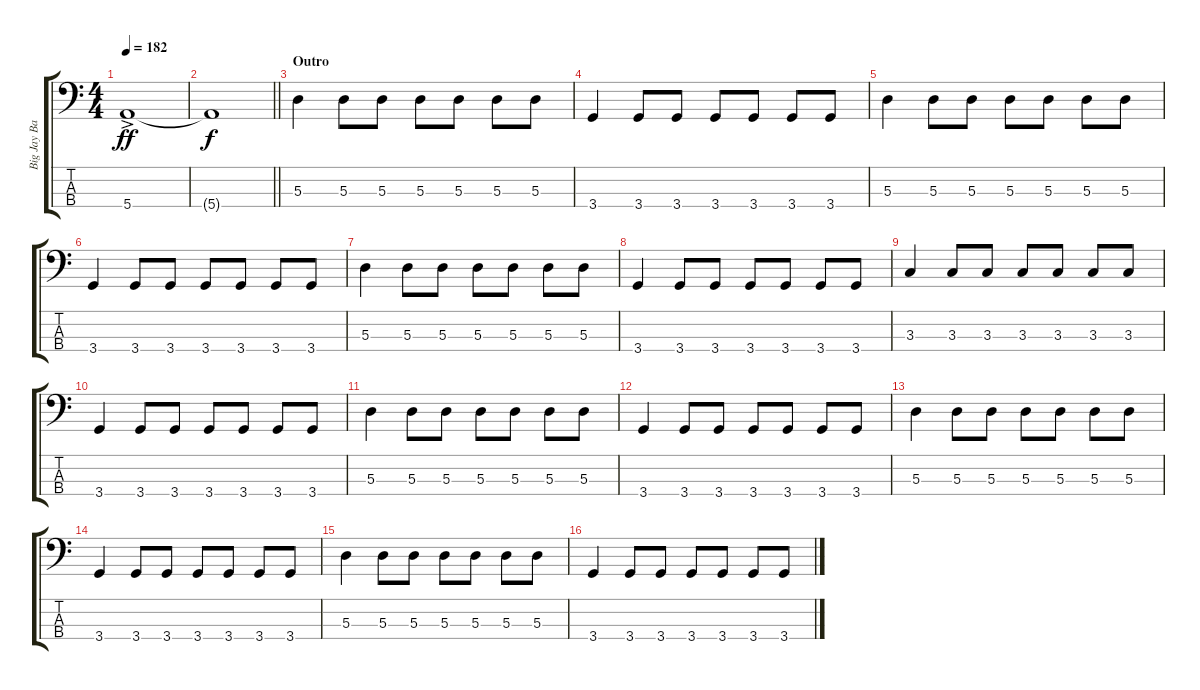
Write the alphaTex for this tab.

\track ("Big Jay Bastard" "Big Jay Ba") {instrument electricbasspick}
\staff {score tabs}
\tuning (G2 D2 A1 E1) {hide}
\ts (4 4)
\tempo 182
\clef f4
\ks c
5.4{ac}.1{dy ff} |
\barLineRight lightlight
5.4{t}.1{dy f} |
\section ("" "Outro")
5.3.4 5.3.8 5.3.8 5.3.8 5.3.8 5.3.8 5.3.8 |
3.4.4 3.4.8 3.4.8 3.4.8 3.4.8 3.4.8 3.4.8 |
5.3.4 5.3.8 5.3.8 5.3.8 5.3.8 5.3.8 5.3.8 |
3.4.4 3.4.8 3.4.8 3.4.8 3.4.8 3.4.8 3.4.8 |
5.3.4 5.3.8 5.3.8 5.3.8 5.3.8 5.3.8 5.3.8 |
3.4.4 3.4.8 3.4.8 3.4.8 3.4.8 3.4.8 3.4.8 |
3.3.4 3.3.8 3.3.8 3.3.8 3.3.8 3.3.8 3.3.8 |
3.4.4 3.4.8 3.4.8 3.4.8 3.4.8 3.4.8 3.4.8 |
5.3.4 5.3.8 5.3.8 5.3.8 5.3.8 5.3.8 5.3.8 |
3.4.4 3.4.8 3.4.8 3.4.8 3.4.8 3.4.8 3.4.8 |
5.3.4 5.3.8 5.3.8 5.3.8 5.3.8 5.3.8 5.3.8 |
3.4.4 3.4.8 3.4.8 3.4.8 3.4.8 3.4.8 3.4.8 |
5.3.4 5.3.8 5.3.8 5.3.8 5.3.8 5.3.8 5.3.8 |
3.4.4 3.4.8 3.4.8 3.4.8 3.4.8 3.4.8 3.4.8
